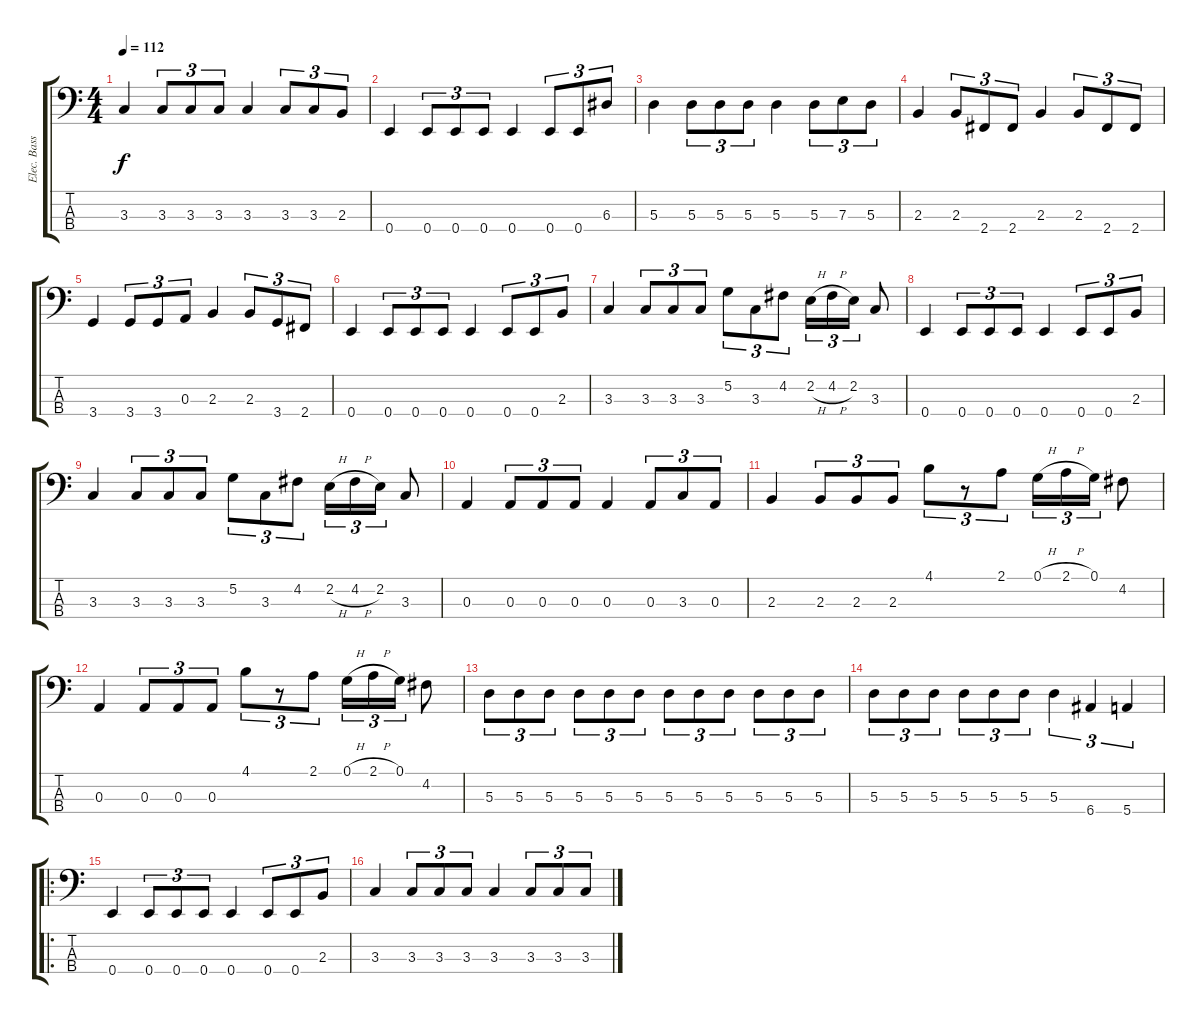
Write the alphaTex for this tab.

\track ("Elec. Bass" "Elec. Bass") {instrument electricbasspick}
\staff {score tabs}
\tuning (G2 D2 A1 E1) {hide}
\ts (4 4)
\tempo 112
\clef f4
\ks c
3.3.4{dy f} 3.3.8{tu (3 2)} 3.3.8{tu (3 2)} 3.3.8{tu (3 2)} 3.3.4 3.3.8{tu (3 2)} 3.3.8{tu (3 2)} 2.3.8{tu (3 2)} |
0.4.4 0.4.8{tu (3 2)} 0.4.8{tu (3 2)} 0.4.8{tu (3 2)} 0.4.4 0.4.8{tu (3 2)} 0.4.8{tu (3 2)} 6.3.8{tu (3 2)} |
5.3.4 5.3.8{tu (3 2)} 5.3.8{tu (3 2)} 5.3.8{tu (3 2)} 5.3.4 5.3.8{tu (3 2)} 7.3.8{tu (3 2)} 5.3.8{tu (3 2)} |
2.3.4 2.3.8{tu (3 2)} 2.4.8{tu (3 2)} 2.4.8{tu (3 2)} 2.3.4 2.3.8{tu (3 2)} 2.4.8{tu (3 2)} 2.4.8{tu (3 2)} |
3.4.4 3.4.8{tu (3 2)} 3.4.8{tu (3 2)} 0.3.8{tu (3 2)} 2.3.4 2.3.8{tu (3 2)} 3.4.8{tu (3 2)} 2.4.8{tu (3 2)} |
0.4.4 0.4.8{tu (3 2)} 0.4.8{tu (3 2)} 0.4.8{tu (3 2)} 0.4.4 0.4.8{tu (3 2)} 0.4.8{tu (3 2)} 2.3.8{tu (3 2)} |
3.3.4 3.3.8{tu (3 2)} 3.3.8{tu (3 2)} 3.3.8{tu (3 2)} 5.2.8{tu (3 2)} 3.3.8{tu (3 2)} 4.2.8{tu (3 2)} 2.2{h}.16{tu (3 2)} 4.2{h}.16{tu (3 2)} 2.2.16{tu (3 2)} 3.3.8 |
0.4.4 0.4.8{tu (3 2)} 0.4.8{tu (3 2)} 0.4.8{tu (3 2)} 0.4.4 0.4.8{tu (3 2)} 0.4.8{tu (3 2)} 2.3.8{tu (3 2)} |
3.3.4 3.3.8{tu (3 2)} 3.3.8{tu (3 2)} 3.3.8{tu (3 2)} 5.2.8{tu (3 2)} 3.3.8{tu (3 2)} 4.2.8{tu (3 2)} 2.2{h}.16{tu (3 2)} 4.2{h}.16{tu (3 2)} 2.2.16{tu (3 2)} 3.3.8 |
0.3.4 0.3.8{tu (3 2)} 0.3.8{tu (3 2)} 0.3.8{tu (3 2)} 0.3.4 0.3.8{tu (3 2)} 3.3.8{tu (3 2)} 0.3.8{tu (3 2)} |
2.3.4 2.3.8{tu (3 2)} 2.3.8{tu (3 2)} 2.3.8{tu (3 2)} 4.1.8{tu (3 2)} r.8{tu (3 2)} 2.1.8{tu (3 2)} 0.1{h}.16{tu (3 2)} 2.1{h}.16{tu (3 2)} 0.1.16{tu (3 2)} 4.2.8 |
0.3.4 0.3.8{tu (3 2)} 0.3.8{tu (3 2)} 0.3.8{tu (3 2)} 4.1.8{tu (3 2)} r.8{tu (3 2)} 2.1.8{tu (3 2)} 0.1{h}.16{tu (3 2)} 2.1{h}.16{tu (3 2)} 0.1.16{tu (3 2)} 4.2.8 |
5.3.8{tu (3 2)} 5.3.8{tu (3 2)} 5.3.8{tu (3 2)} 5.3.8{tu (3 2)} 5.3.8{tu (3 2)} 5.3.8{tu (3 2)} 5.3.8{tu (3 2)} 5.3.8{tu (3 2)} 5.3.8{tu (3 2)} 5.3.8{tu (3 2)} 5.3.8{tu (3 2)} 5.3.8{tu (3 2)} |
5.3.8{tu (3 2)} 5.3.8{tu (3 2)} 5.3.8{tu (3 2)} 5.3.8{tu (3 2)} 5.3.8{tu (3 2)} 5.3.8{tu (3 2)} 5.3.4{tu (3 2)} 6.4.4{tu (3 2)} 5.4.4{tu (3 2)} |
\ro
0.4.4 0.4.8{tu (3 2)} 0.4.8{tu (3 2)} 0.4.8{tu (3 2)} 0.4.4 0.4.8{tu (3 2)} 0.4.8{tu (3 2)} 2.3.8{tu (3 2)} |
3.3.4 3.3.8{tu (3 2)} 3.3.8{tu (3 2)} 3.3.8{tu (3 2)} 3.3.4 3.3.8{tu (3 2)} 3.3.8{tu (3 2)} 3.3.8{tu (3 2)}
